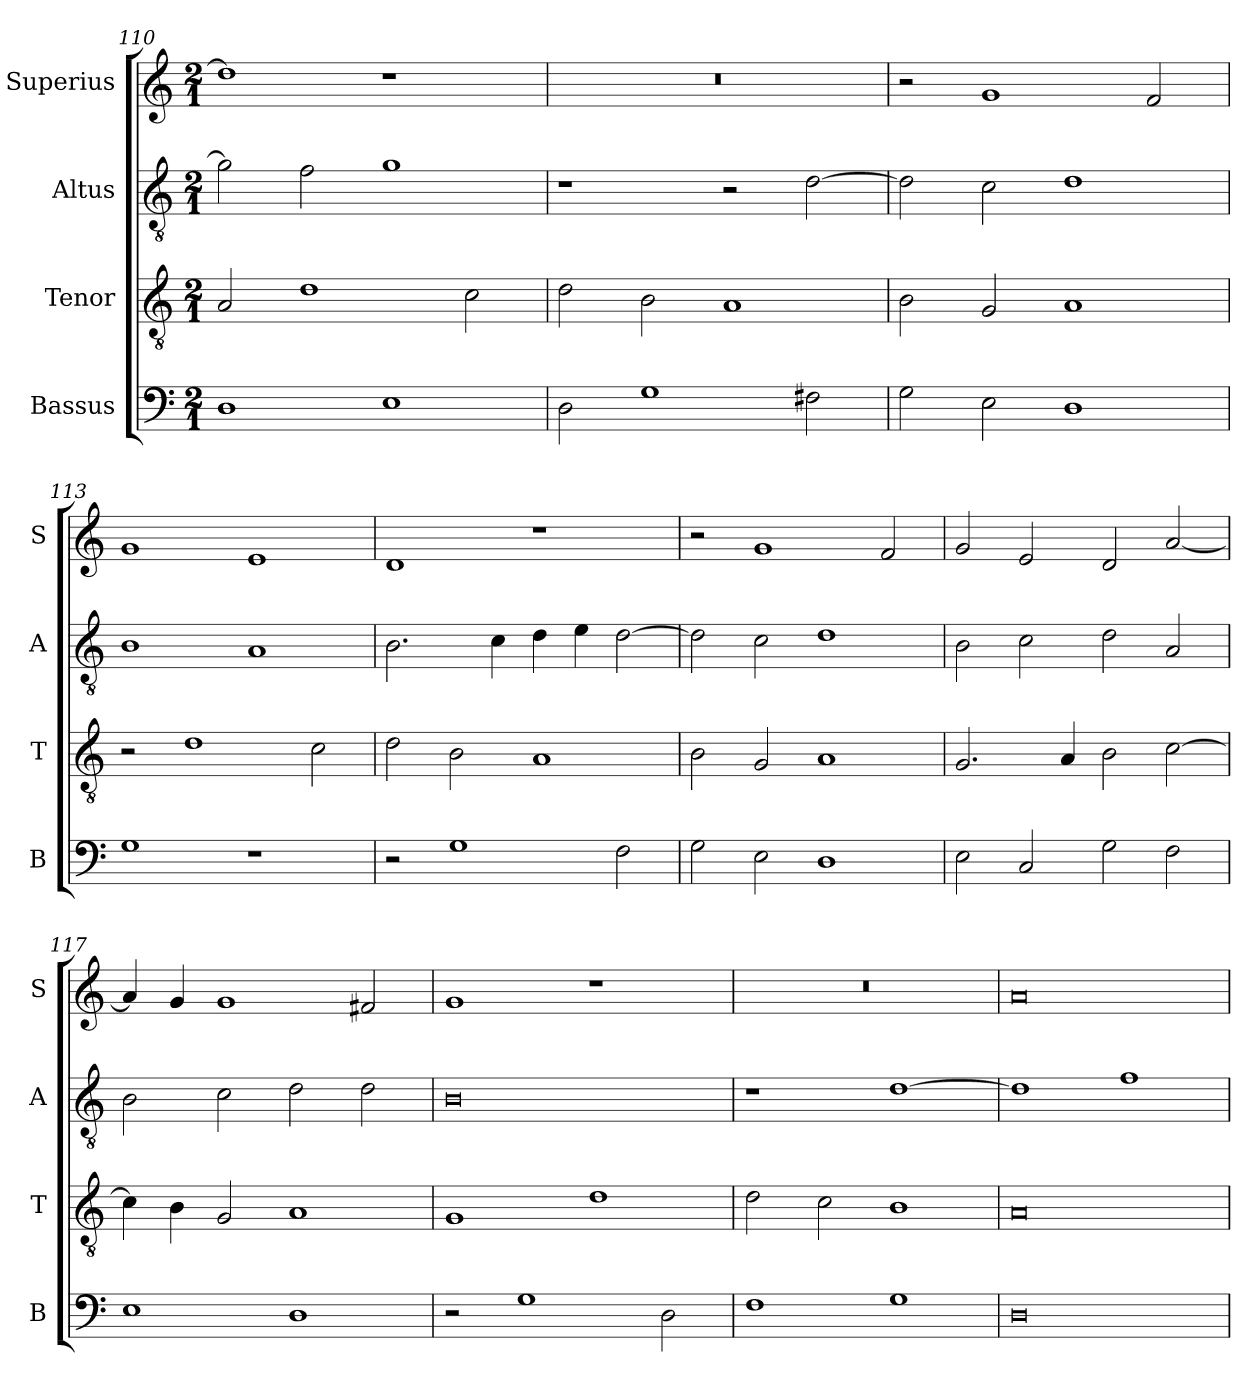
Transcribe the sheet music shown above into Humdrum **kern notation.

**kern	**kern	**kern	**kern
*part4	*part3	*part2	*part1
*staff4	*staff3	*staff2	*staff1
*I"Bassus	*I"Tenor	*I"Altus	*I"Superius
*I'B	*I'T	*I'A	*I'S
*clefF4	*clefGv2	*clefGv2	*clefG2
*k[]	*k[]	*k[]	*k[]
*C:	*C:	*C:	*C:
*M2/1	*M2/1	*M2/1	*M2/1
=110	=110	=110	=110
1D	2A	2g]	1dd]
.	1d	2f	.
1E	.	1g	1r
.	2c	.	.
=111	=111	=111	=111
2D	2d	1r	0r
1G	2B	.	.
.	1A	2r	.
2F#X	.	[2d	.
=112	=112	=112	=112
2G	2B	2d]	2r
2E	2G	2c	1g
1D	1A	1d	.
.	.	.	2f
=113	=113	=113	=113
1G	2r	1B	1g
.	1d	.	.
1r	.	1A	1e
.	2c	.	.
=114	=114	=114	=114
2r	2d	2.B	1d
1G	2B	.	.
.	.	4c	.
.	1A	4d	1r
.	.	4e	.
2F	.	[2d	.
=115	=115	=115	=115
2G	2B	2d]	2r
2E	2G	2c	1g
1D	1A	1d	.
.	.	.	2f
=116	=116	=116	=116
2E	2.G	2B	2g
2C	.	2c	2e
.	4A	.	.
2G	2B	2d	2d
2F	[2c	2A	[2a
=117	=117	=117	=117
1E	4c]	2B	4a]
.	4B	.	4g
.	2G	2c	1g
1D	1A	2d	.
.	.	2d	2f#X
=118	=118	=118	=118
2r	1G	0B	1g
1G	.	.	.
.	1d	.	1r
2D	.	.	.
=119	=119	=119	=119
1F	2d	1r	0r
.	2c	.	.
1G	1B	[1d	.
=120	=120	=120	=120
0D	0A	1d]	0a
.	.	1f	.
=	=	=	=
*-	*-	*-	*-
